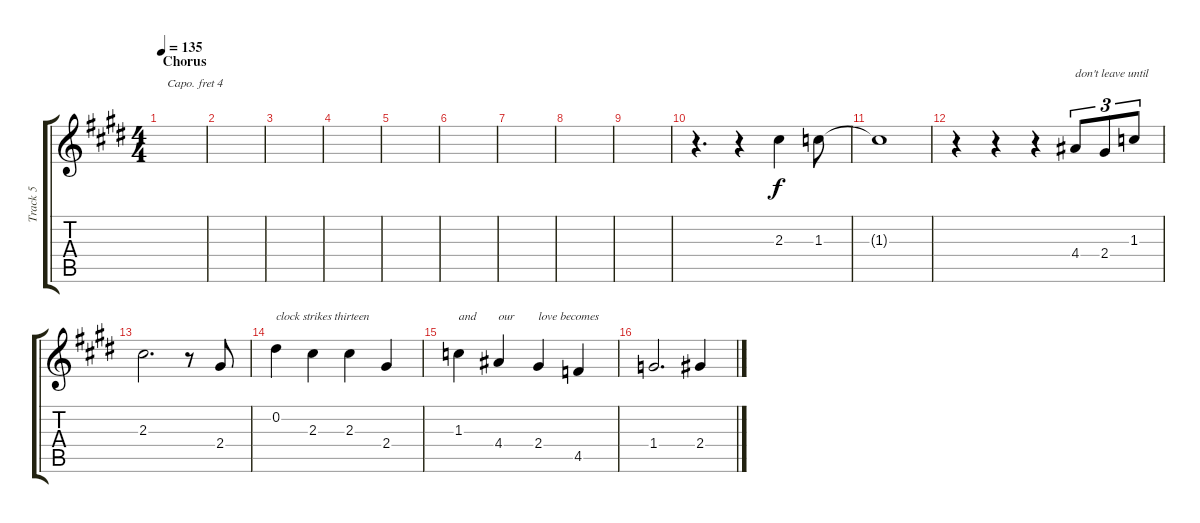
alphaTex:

\track ("Track 5" "Track 5") {instrument acousticguitarnylon}
\staff {score tabs}
\capo 4
\tuning (E4 B3 G3 D3 A2 E2) {hide}
\ts (4 4)
\section ("" "Chorus")
\tempo 135
\clef g2
\ks e
|
|
|
|
|
|
|
|
|
r.4{d} r.4 2.3.4 1.3.8 |
1.3{t}.1 |
r.4 r.4 r.4 4.4.8{tu (3 2) txt "don't leave until"} 2.4.8{tu (3 2)} 1.3.8{tu (3 2)} |
2.3.2{d} r.8 2.4.8 |
0.2.4{txt "clock strikes thirteen"} 2.3.4 2.3.4 2.4.4 |
1.3.4{txt "and"} 4.4.4{txt "our"} 2.4.4{txt "love becomes"} 4.5.4 |
1.4.2{d} 2.4.4
